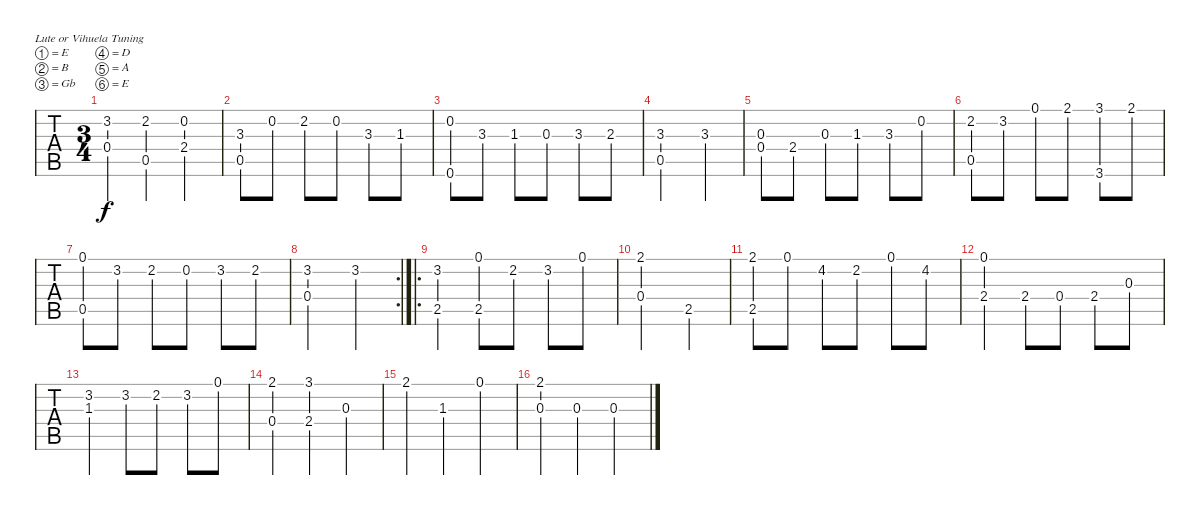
\bracketExtendMode groupsimilarinstruments
\singleTrackTrackNamePolicy hidden
\multiTrackTrackNamePolicy hidden
\firstSystemTrackNameOrientation horizontal
\otherSystemsTrackNameOrientation horizontal
\track ("Guitar Standard" "Guitar Sta") {instrument acousticguitarsteel}
\staff {tabs}
\tuning (E4 B3 Gb3 D3 A2 E2)
\ts (3 4)
\tempo (120 hide)
\clef g2
\ks c
(3.2 0.4).4{dy f instrument acousticguitarsteel} (2.2 0.5).4 (0.2 2.4).4 |
(3.3 0.5).8 0.2.8 2.2.8 0.2.8 3.3.8 1.3.8 |
(0.2 0.6).8 3.3.8 1.3.8 0.3.8 3.3.8 2.3.8 |
(3.3 0.5).2 3.3.4 |
(0.4 0.3).8 2.4.8 0.3.8 1.3.8 3.3.8 0.2.8 |
(2.2 0.5).8 3.2.8 0.1.8 2.1.8 (3.1 3.6).8 2.1.8 |
(0.1 0.5).8 3.2.8 2.2.8 0.2.8 3.2.8 2.2.8 |
\rc 2
(3.2 0.4).2 3.2.4 |
\ro
(3.2 2.5).4 (0.1 2.5).8 2.2.8 3.2.8 0.1.8 |
(2.1 0.4).2 2.5.4 |
(2.1 2.5).8 0.1.8 4.2.8 2.2.8 0.1.8 4.2.8 |
(0.1 2.4).4 2.4.8 0.4.8 2.4.8 0.3.8 |
(3.2 1.3).4 3.2.8 2.2.8 3.2.8 0.1.8 |
(2.1 0.4).4 (3.1 2.4).4 0.3.4 |
2.1.4 1.3.4 0.1.4 |
(2.1 0.3).4 0.3.4 0.3.4
